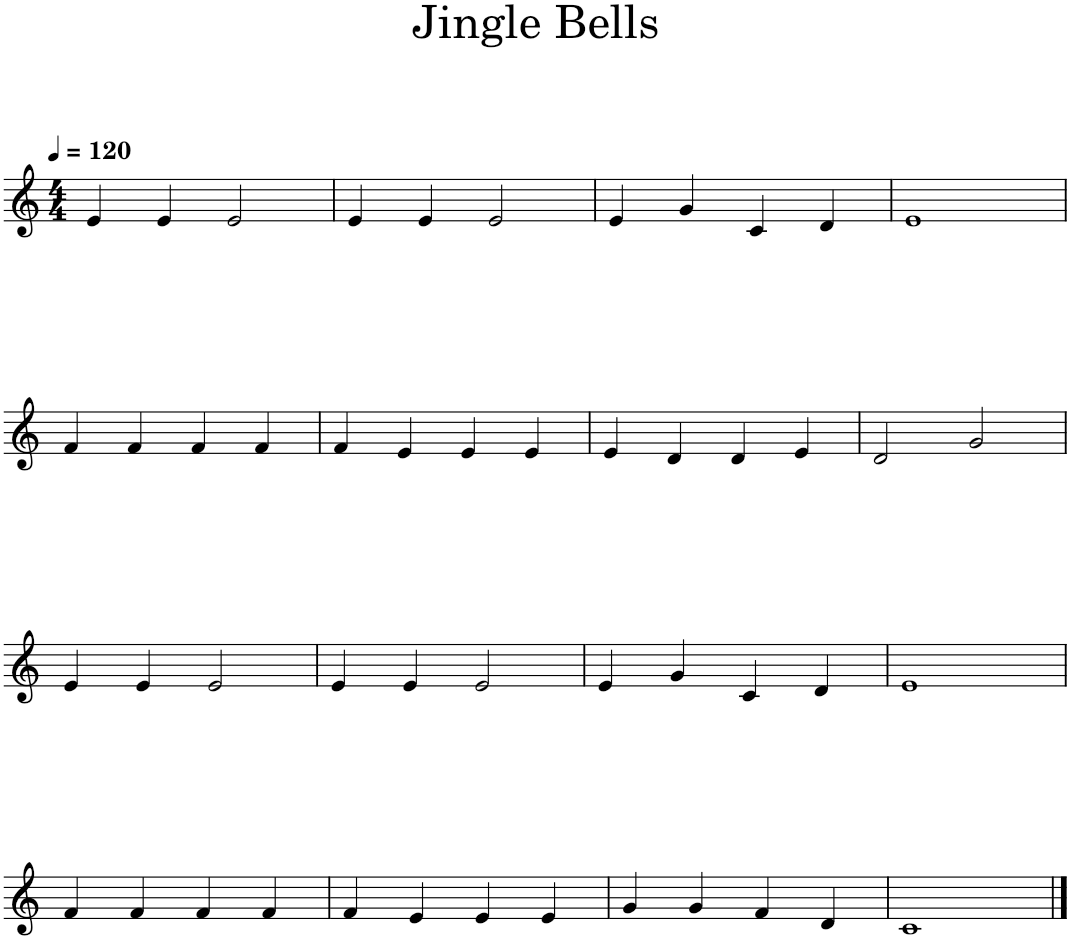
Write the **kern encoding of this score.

**kern
*part1
*staff1
*I"Piano
*I'Pno.
*clefG2
*k[]
*M4/4
*MM120
=1
4e/
4e/
2e/
=2
4e/
4e/
2e/
=3
4e/
4g/
4c/
4d/
=4
1e
!!LO:LB:g=z
=5
4f/
4f/
4f/
4f/
=6
4f/
4e/
4e/
4e/
=7
4e/
4d/
4d/
4e/
=8
2d/
2g/
!!LO:LB:g=z
=9
4e/
4e/
2e/
=10
4e/
4e/
2e/
=11
4e/
4g/
4c/
4d/
=12
1e
!!LO:LB:g=z
=13
4f/
4f/
4f/
4f/
=14
4f/
4e/
4e/
4e/
=15
4g/
4g/
4f/
4d/
=16
1c
==
*-
